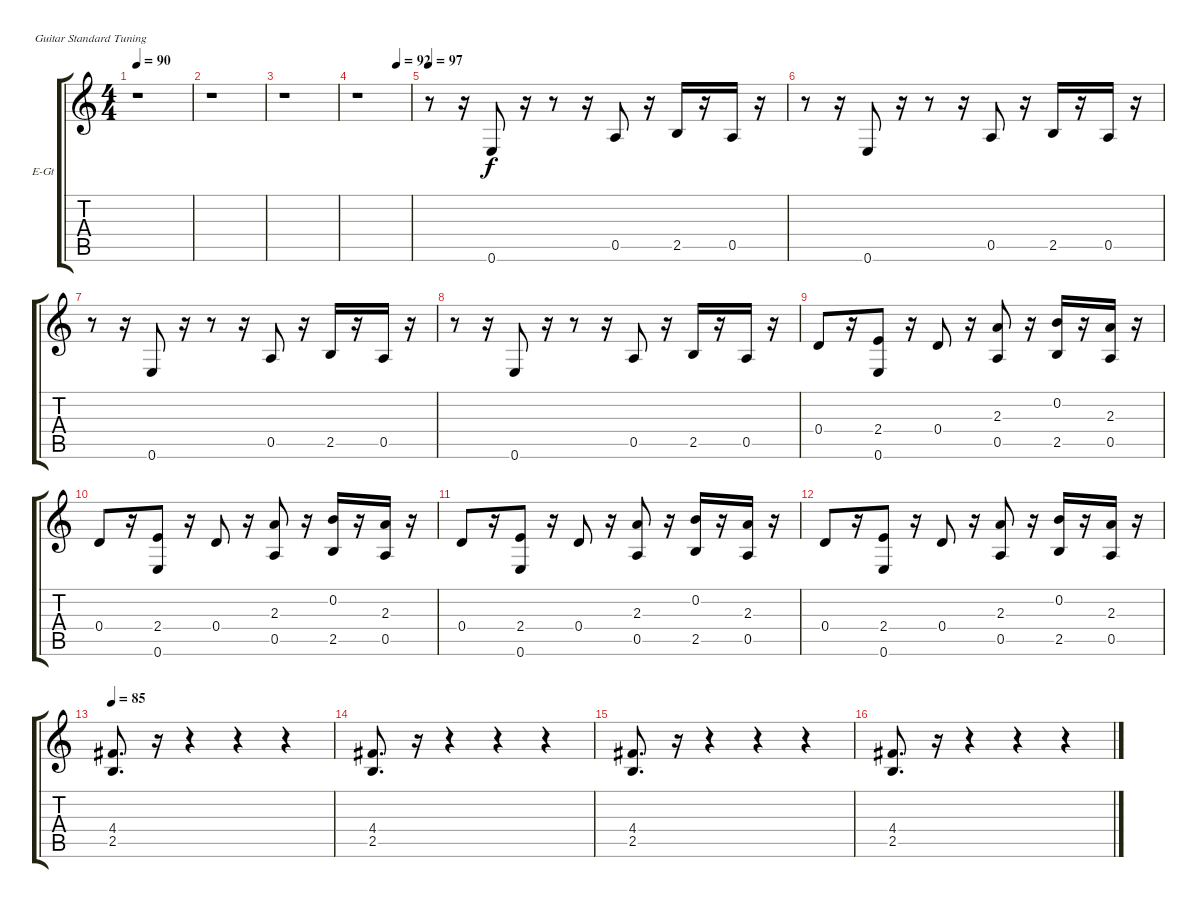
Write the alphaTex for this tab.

\bracketExtendMode groupsimilarinstruments
\firstSystemTrackNameOrientation horizontal
\otherSystemsTrackNameOrientation horizontal
\track ("Adam Jones 2" "E-Gt") {instrument distortionguitar}
\staff {score tabs}
\tuning (E4 B3 G3 D3 A2 E2)
\ts (4 4)
\tempo 90
\clef g2
\ks c
r.1{dy f} |
r.1 |
r.1 |
\tempo (92 0.75)
r.1 |
\tempo 97
r.8 r.16 0.6.8 r.16 r.8 r.16 0.5.8 r.16 2.5.16 r.16 0.5.16 r.16 |
r.8 r.16 0.6.8 r.16 r.8 r.16 0.5.8 r.16 2.5.16 r.16 0.5.16 r.16 |
r.8 r.16 0.6.8 r.16 r.8 r.16 0.5.8 r.16 2.5.16 r.16 0.5.16 r.16 |
r.8 r.16 0.6.8 r.16 r.8 r.16 0.5.8 r.16 2.5.16 r.16 0.5.16 r.16 |
0.4.8 r.16 (2.4 0.6).8 r.16 0.4.8 r.16 (2.3 0.5).8 r.16 (0.2 2.5).16 r.16 (2.3 0.5).16 r.16 |
0.4.8 r.16 (2.4 0.6).8 r.16 0.4.8 r.16 (2.3 0.5).8 r.16 (0.2 2.5).16 r.16 (2.3 0.5).16 r.16 |
0.4.8 r.16 (2.4 0.6).8 r.16 0.4.8 r.16 (2.3 0.5).8 r.16 (0.2 2.5).16 r.16 (2.3 0.5).16 r.16 |
0.4.8 r.16 (2.4 0.6).8 r.16 0.4.8 r.16 (2.3 0.5).8 r.16 (0.2 2.5).16 r.16 (2.3 0.5).16 r.16 |
\tempo 85
(4.4 2.5).8{d} r.16 r.4 r.4 r.4 |
(4.4 2.5).8{d} r.16 r.4 r.4 r.4 |
(4.4 2.5).8{d} r.16 r.4 r.4 r.4 |
(4.4 2.5).8{d} r.16 r.4 r.4 r.4
